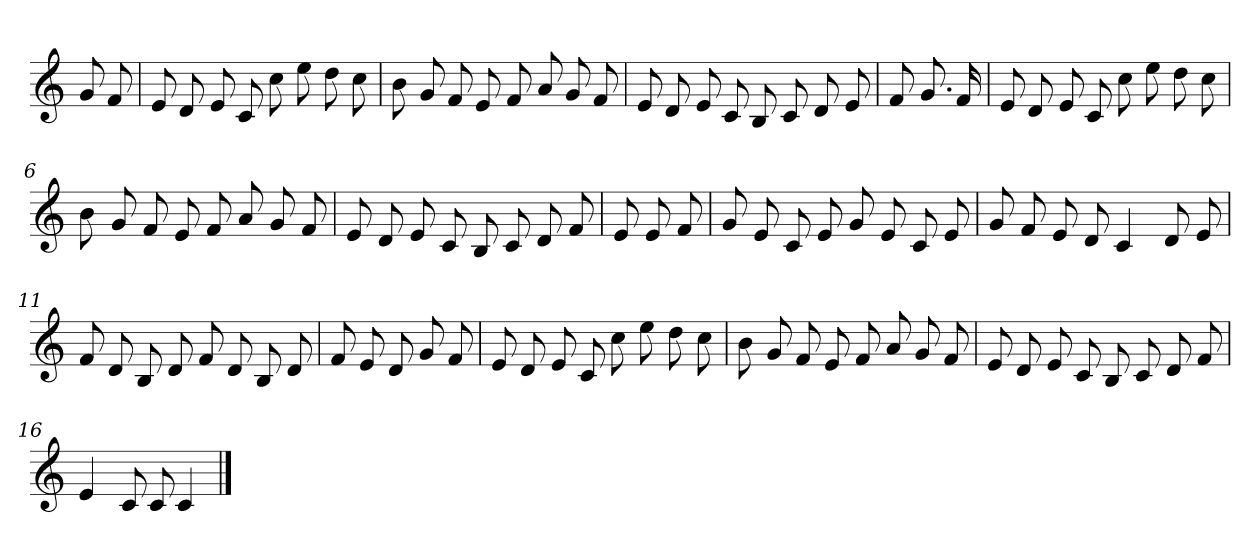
**kern
*part1
*staff1
*clefG2
*k[]
*C:
=
8g
8f
=1
8e
8d
8e
8c
8cc
8ee
8dd
8cc
=2
8b
8g
8f
8e
8f
8a
8g
8f
=3
8e
8d
8e
8c
8B
8c
8d
8e
=4
8f
8.g
16f
=5
8e
8d
8e
8c
8cc
8ee
8dd
8cc
=6
8b
8g
8f
8e
8f
8a
8g
8f
=7
8e
8d
8e
8c
8B
8c
8d
8f
=8
8e
8e
8f
=9
8g
8e
8c
8e
8g
8e
8c
8e
=10
8g
8f
8e
8d
4c
8d
8e
=11
8f
8d
8B
8d
8f
8d
8B
8d
=12
8f
8e
8d
8g
8f
=13
8e
8d
8e
8c
8cc
8ee
8dd
8cc
=14
8b
8g
8f
8e
8f
8a
8g
8f
=15
8e
8d
8e
8c
8B
8c
8d
8f
=16
4e
8c
8c
4c
==
*-
